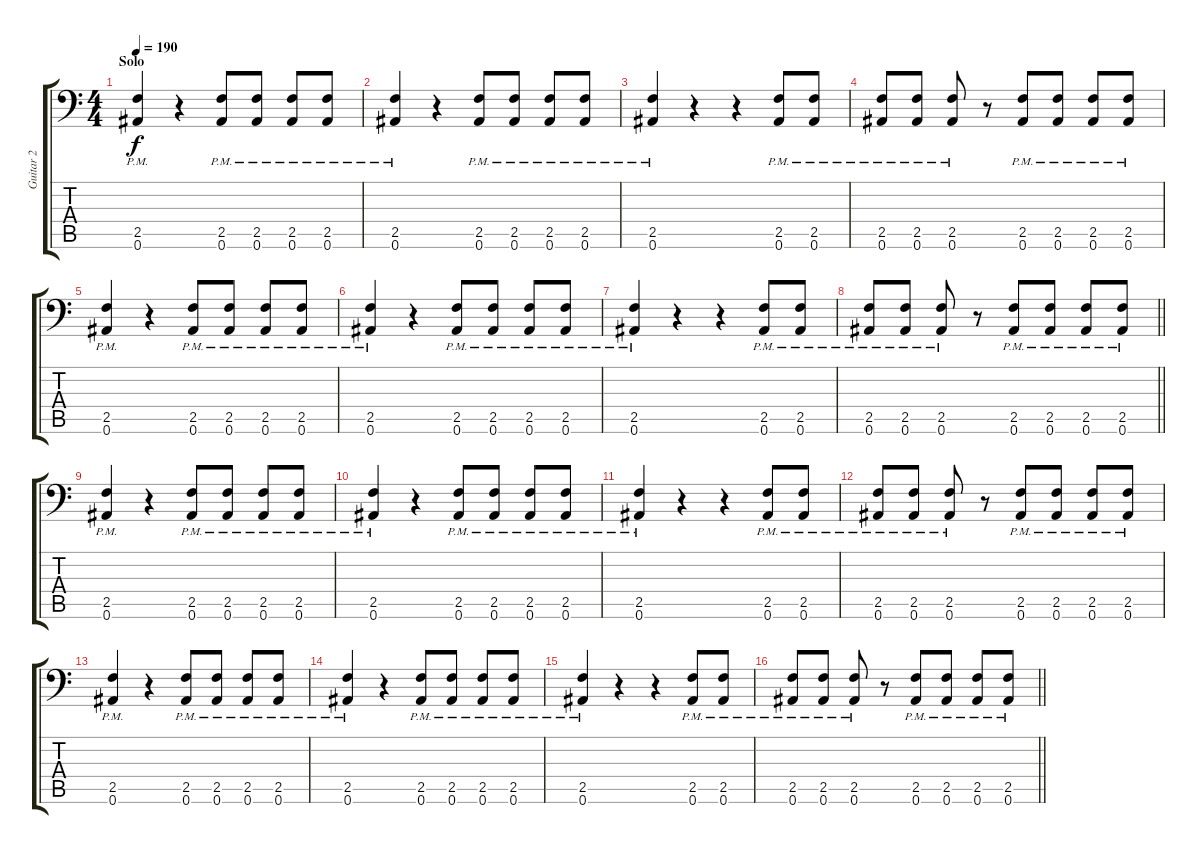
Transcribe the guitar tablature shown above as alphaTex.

\track ("Guitar 2" "Guitar 2") {instrument distortionguitar}
\staff {score tabs}
\tuning (Bb3 F3 Db3 Ab2 Eb2 Bb1) {hide}
\ts (4 4)
\section ("" "Solo")
\tempo 190
\clef f4
\ks c
(2.5{pm} 0.6{pm}).4{dy f} r.4 (2.5{pm} 0.6{pm}).8 (2.5{pm} 0.6{pm}).8 (2.5{pm} 0.6{pm}).8 (2.5{pm} 0.6{pm}).8 |
(2.5{pm} 0.6{pm}).4 r.4 (2.5{pm} 0.6{pm}).8 (2.5{pm} 0.6{pm}).8 (2.5{pm} 0.6{pm}).8 (2.5{pm} 0.6{pm}).8 |
(2.5{pm} 0.6{pm}).4 r.4 r.4 (2.5{pm} 0.6{pm}).8 (2.5{pm} 0.6{pm}).8 |
(2.5{pm} 0.6{pm}).8 (2.5{pm} 0.6{pm}).8 (2.5{pm} 0.6{pm}).8 r.8 (2.5{pm} 0.6{pm}).8 (2.5{pm} 0.6{pm}).8 (2.5{pm} 0.6{pm}).8 (2.5{pm} 0.6{pm}).8 |
(2.5{pm} 0.6{pm}).4 r.4 (2.5{pm} 0.6{pm}).8 (2.5{pm} 0.6{pm}).8 (2.5{pm} 0.6{pm}).8 (2.5{pm} 0.6{pm}).8 |
(2.5{pm} 0.6{pm}).4 r.4 (2.5{pm} 0.6{pm}).8 (2.5{pm} 0.6{pm}).8 (2.5{pm} 0.6{pm}).8 (2.5{pm} 0.6{pm}).8 |
(2.5{pm} 0.6{pm}).4 r.4 r.4 (2.5{pm} 0.6{pm}).8 (2.5{pm} 0.6{pm}).8 |
\barLineRight lightlight
(2.5{pm} 0.6{pm}).8 (2.5{pm} 0.6{pm}).8 (2.5{pm} 0.6{pm}).8 r.8 (2.5{pm} 0.6{pm}).8 (2.5{pm} 0.6{pm}).8 (2.5{pm} 0.6{pm}).8 (2.5{pm} 0.6{pm}).8 |
(2.5{pm} 0.6{pm}).4 r.4 (2.5{pm} 0.6{pm}).8 (2.5{pm} 0.6{pm}).8 (2.5{pm} 0.6{pm}).8 (2.5{pm} 0.6{pm}).8 |
(2.5{pm} 0.6{pm}).4 r.4 (2.5{pm} 0.6{pm}).8 (2.5{pm} 0.6{pm}).8 (2.5{pm} 0.6{pm}).8 (2.5{pm} 0.6{pm}).8 |
(2.5{pm} 0.6{pm}).4 r.4 r.4 (2.5{pm} 0.6{pm}).8 (2.5{pm} 0.6{pm}).8 |
(2.5{pm} 0.6{pm}).8 (2.5{pm} 0.6{pm}).8 (2.5{pm} 0.6{pm}).8 r.8 (2.5{pm} 0.6{pm}).8 (2.5{pm} 0.6{pm}).8 (2.5{pm} 0.6{pm}).8 (2.5{pm} 0.6{pm}).8 |
(2.5{pm} 0.6{pm}).4 r.4 (2.5{pm} 0.6{pm}).8 (2.5{pm} 0.6{pm}).8 (2.5{pm} 0.6{pm}).8 (2.5{pm} 0.6{pm}).8 |
(2.5{pm} 0.6{pm}).4 r.4 (2.5{pm} 0.6{pm}).8 (2.5{pm} 0.6{pm}).8 (2.5{pm} 0.6{pm}).8 (2.5{pm} 0.6{pm}).8 |
(2.5{pm} 0.6{pm}).4 r.4 r.4 (2.5{pm} 0.6{pm}).8 (2.5{pm} 0.6{pm}).8 |
\barLineRight lightlight
(2.5{pm} 0.6{pm}).8 (2.5{pm} 0.6{pm}).8 (2.5{pm} 0.6{pm}).8 r.8 (2.5{pm} 0.6{pm}).8 (2.5{pm} 0.6{pm}).8 (2.5{pm} 0.6{pm}).8 (2.5{pm} 0.6{pm}).8
